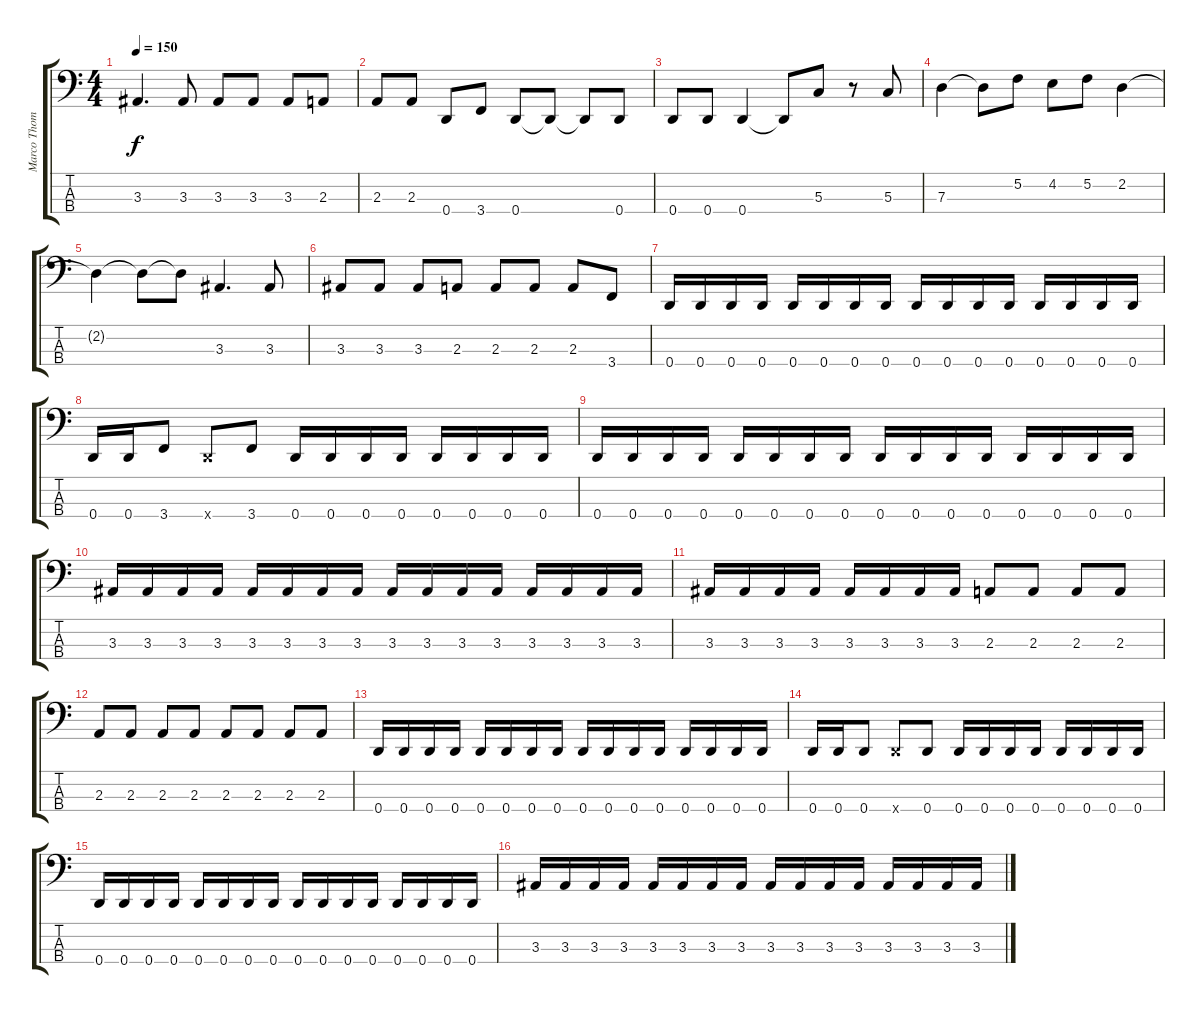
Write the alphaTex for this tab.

\track ("Marco Thomas" "Marco Thom") {instrument electricbassfinger}
\staff {score tabs}
\tuning (F2 C2 G1 D1) {hide}
\ts (4 4)
\tempo 150
\clef f4
\ks c
3.3.4{d dy f} 3.3.8 3.3.8 3.3.8 3.3.8 2.3.8 |
2.3.8 2.3.8 0.4.8 3.4.8 0.4.8 0.4{t}.8 0.4{t}.8 0.4.8 |
0.4.8 0.4.8 0.4.4 0.4{t}.8 5.3.8 r.8 5.3.8 |
7.3.4 7.3{t}.8 5.2.8 4.2.8 5.2.8 2.2.4 |
2.2{t}.4 2.2{t}.8 2.2{t}.8 3.3.4{d} 3.3.8 |
3.3.8 3.3.8 3.3.8 2.3.8 2.3.8 2.3.8 2.3.8 3.4.8 |
0.4.16 0.4.16 0.4.16 0.4.16 0.4.16 0.4.16 0.4.16 0.4.16 0.4.16 0.4.16 0.4.16 0.4.16 0.4.16 0.4.16 0.4.16 0.4.16 |
0.4.16 0.4.16 3.4.8 0.4{x}.8 3.4.8 0.4.16 0.4.16 0.4.16 0.4.16 0.4.16 0.4.16 0.4.16 0.4.16 |
0.4.16 0.4.16 0.4.16 0.4.16 0.4.16 0.4.16 0.4.16 0.4.16 0.4.16 0.4.16 0.4.16 0.4.16 0.4.16 0.4.16 0.4.16 0.4.16 |
3.3.16 3.3.16 3.3.16 3.3.16 3.3.16 3.3.16 3.3.16 3.3.16 3.3.16 3.3.16 3.3.16 3.3.16 3.3.16 3.3.16 3.3.16 3.3.16 |
3.3.16 3.3.16 3.3.16 3.3.16 3.3.16 3.3.16 3.3.16 3.3.16 2.3.8 2.3.8 2.3.8 2.3.8 |
2.3.8 2.3.8 2.3.8 2.3.8 2.3.8 2.3.8 2.3.8 2.3.8 |
0.4.16 0.4.16 0.4.16 0.4.16 0.4.16 0.4.16 0.4.16 0.4.16 0.4.16 0.4.16 0.4.16 0.4.16 0.4.16 0.4.16 0.4.16 0.4.16 |
0.4.16 0.4.16 0.4.8 0.4{x}.8 0.4.8 0.4.16 0.4.16 0.4.16 0.4.16 0.4.16 0.4.16 0.4.16 0.4.16 |
0.4.16 0.4.16 0.4.16 0.4.16 0.4.16 0.4.16 0.4.16 0.4.16 0.4.16 0.4.16 0.4.16 0.4.16 0.4.16 0.4.16 0.4.16 0.4.16 |
3.3.16 3.3.16 3.3.16 3.3.16 3.3.16 3.3.16 3.3.16 3.3.16 3.3.16 3.3.16 3.3.16 3.3.16 3.3.16 3.3.16 3.3.16 3.3.16
